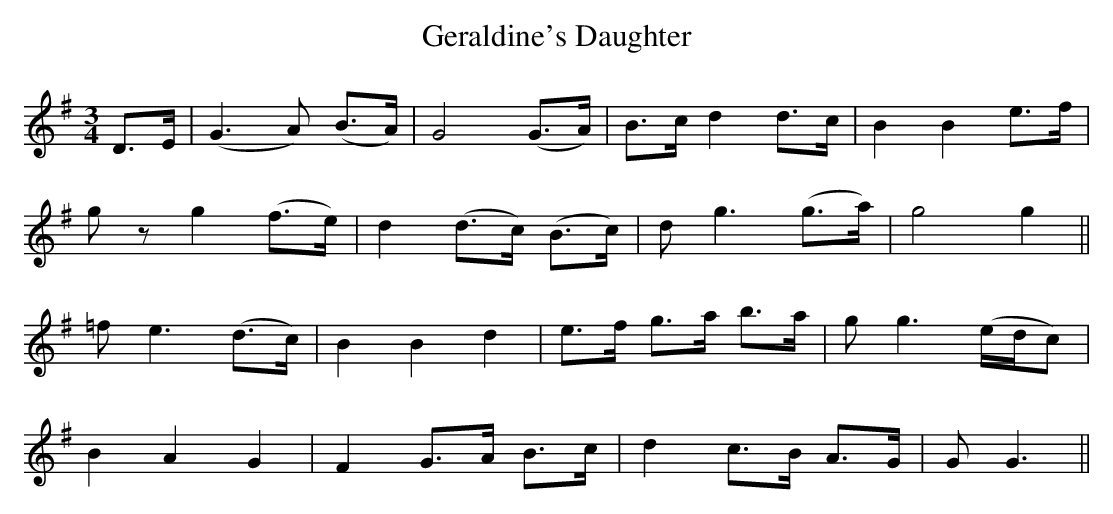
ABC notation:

X:1
T: Geraldine's Daughter
M: 3/4
L: 1/8
K: G
D>E|(G3 A) (B>A)|G4 (G>A)|B>c d2 d>c|B2 B2 e>f|
g z g2 (f>e)|d2 (d>c) (B>c)|d g3 (g>a)|g4 g2||
=f e3 (d>c)|B2 B2 d2|e>f g>a b>a|g g3 (e/d/c)|
B2 A2 G2|F2 G>A B>c|d2 c>B A>G|G G3||
